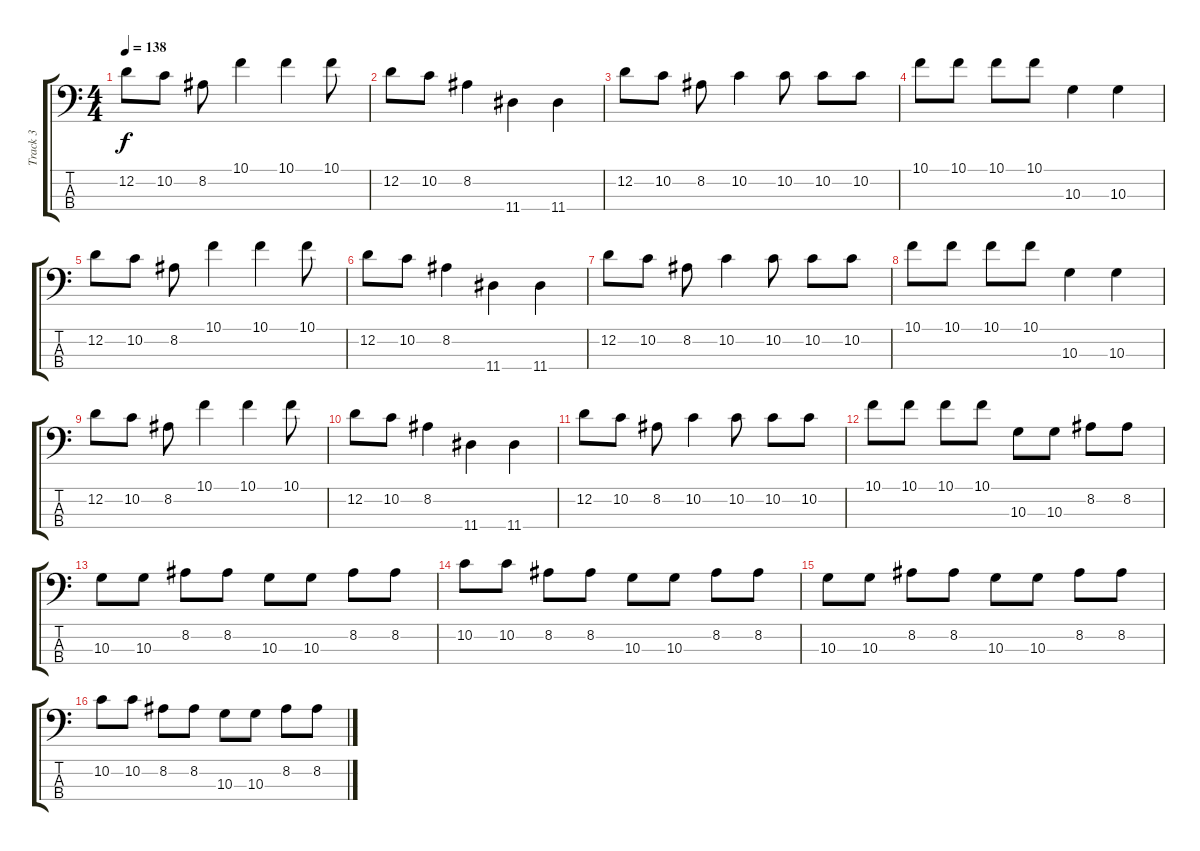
\track ("Track 3" "Track 3") {instrument electricbassfinger}
\staff {score tabs}
\tuning (G2 D2 A1 E1) {hide}
\ts (4 4)
\tempo 138
\clef f4
\ks c
12.2.8{dy f} 10.2.8 8.2.8 10.1.4 10.1.4 10.1.8 |
12.2.8 10.2.8 8.2.4 11.4.4 11.4.4 |
12.2.8 10.2.8 8.2.8 10.2.4 10.2.8 10.2.8 10.2.8 |
10.1.8 10.1.8 10.1.8 10.1.8 10.3.4 10.3.4 |
12.2.8 10.2.8 8.2.8 10.1.4 10.1.4 10.1.8 |
12.2.8 10.2.8 8.2.4 11.4.4 11.4.4 |
12.2.8 10.2.8 8.2.8 10.2.4 10.2.8 10.2.8 10.2.8 |
10.1.8 10.1.8 10.1.8 10.1.8 10.3.4 10.3.4 |
12.2.8 10.2.8 8.2.8 10.1.4 10.1.4 10.1.8 |
12.2.8 10.2.8 8.2.4 11.4.4 11.4.4 |
12.2.8 10.2.8 8.2.8 10.2.4 10.2.8 10.2.8 10.2.8 |
10.1.8 10.1.8 10.1.8 10.1.8 10.3.8 10.3.8 8.2.8 8.2.8 |
10.3.8 10.3.8 8.2.8 8.2.8 10.3.8 10.3.8 8.2.8 8.2.8 |
10.2.8 10.2.8 8.2.8 8.2.8 10.3.8 10.3.8 8.2.8 8.2.8 |
10.3.8 10.3.8 8.2.8 8.2.8 10.3.8 10.3.8 8.2.8 8.2.8 |
10.2.8 10.2.8 8.2.8 8.2.8 10.3.8 10.3.8 8.2.8 8.2.8
